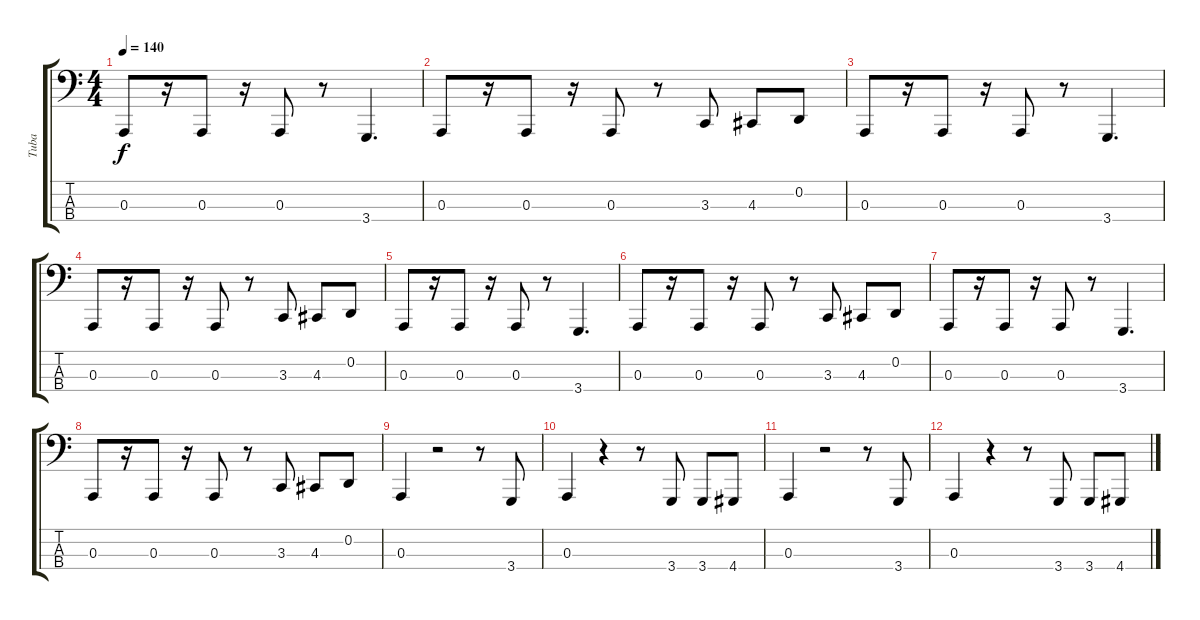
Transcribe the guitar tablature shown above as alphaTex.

\track ("Tuba" "Tuba") {instrument tuba}
\staff {score tabs}
\tuning (G2 D2 A1 E1) {hide}
\ts (4 4)
\tempo 140
\clef f4
\ks c
0.3.8{dy f} r.16 0.3.8 r.16 0.3.8 r.8 3.4.4{d} |
0.3.8 r.16 0.3.8 r.16 0.3.8 r.8 3.3.8 4.3.8 0.2.8 |
0.3.8 r.16 0.3.8 r.16 0.3.8 r.8 3.4.4{d} |
0.3.8 r.16 0.3.8 r.16 0.3.8 r.8 3.3.8 4.3.8 0.2.8 |
0.3.8 r.16 0.3.8 r.16 0.3.8 r.8 3.4.4{d} |
0.3.8 r.16 0.3.8 r.16 0.3.8 r.8 3.3.8 4.3.8 0.2.8 |
0.3.8 r.16 0.3.8 r.16 0.3.8 r.8 3.4.4{d} |
0.3.8 r.16 0.3.8 r.16 0.3.8 r.8 3.3.8 4.3.8 0.2.8 |
0.3.4 r.2 r.8 3.4.8 |
0.3.4 r.4 r.8 3.4.8 3.4.8 4.4.8 |
0.3.4 r.2 r.8 3.4.8 |
0.3.4 r.4 r.8 3.4.8 3.4.8 4.4.8
